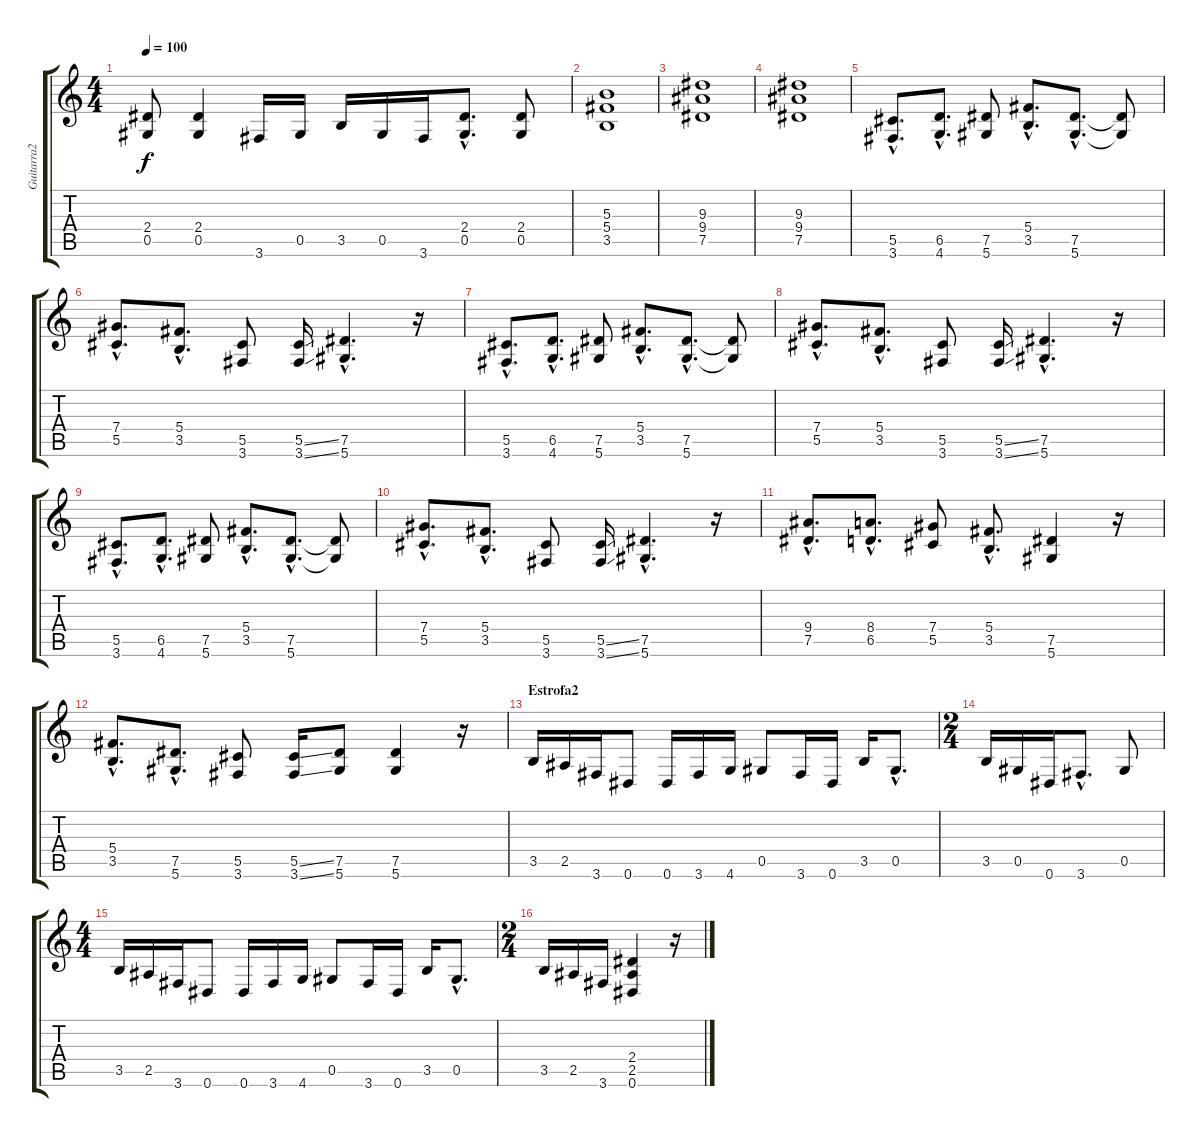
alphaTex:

\track ("Guitarra2" "Guitarra2") {instrument distortionguitar}
\staff {score tabs}
\tuning (Eb4 Bb3 Gb3 Db3 Ab2 Eb2) {hide}
\ts (4 4)
\tempo 100
\clef g2
\ks c
(2.4{t} 0.5{t}).8{dy f} (2.4 0.5).4 3.6.16 0.5.16 3.5.16 0.5.16 3.6.16 (2.4{hac} 0.5{hac}).8{d} (2.4 0.5).8 |
(5.3 5.4 3.5).1 |
(9.3 9.4 7.5).1 |
(9.3 9.4 7.5).1 |
(5.5{hac} 3.6{hac}).8{d} (6.5{hac} 4.6{hac}).8{d} (7.5 5.6).8 (5.4{hac} 3.5{hac}).8{d} (7.5{hac} 5.6{hac}).8{d} (7.5{t} 5.6{t}).8 |
(7.4{hac} 5.5{hac}).8{d} (5.4{hac} 3.5{hac}).8{d} (5.5 3.6).8 (5.5{ss} 3.6{ss}).16 (7.5{hac} 5.6{hac}).4{d} r.16 |
(5.5{hac} 3.6{hac}).8{d} (6.5{hac} 4.6{hac}).8{d} (7.5 5.6).8 (5.4{hac} 3.5{hac}).8{d} (7.5{hac} 5.6{hac}).8{d} (7.5{t} 5.6{t}).8 |
(7.4{hac} 5.5{hac}).8{d} (5.4{hac} 3.5{hac}).8{d} (5.5 3.6).8 (5.5{ss} 3.6{ss}).16 (7.5{hac} 5.6{hac}).4{d} r.16 |
(5.5{hac} 3.6{hac}).8{d} (6.5{hac} 4.6{hac}).8{d} (7.5 5.6).8 (5.4{hac} 3.5{hac}).8{d} (7.5{hac} 5.6{hac}).8{d} (7.5{t} 5.6{t}).8 |
(7.4{hac} 5.5{hac}).8{d} (5.4{hac} 3.5{hac}).8{d} (5.5 3.6).8 (5.5{ss} 3.6{ss}).16 (7.5{hac} 5.6{hac}).4{d} r.16 |
(9.4{hac} 7.5{hac}).8{d} (8.4{hac} 6.5{hac}).8{d} (7.4 5.5).8 (5.4{hac} 3.5{hac}).8{d} (7.5 5.6).4 r.16 |
(5.4{hac} 3.5{hac}).8{d} (7.5{hac} 5.6{hac}).8{d} (5.5 3.6).8 (5.5{ss} 3.6{ss}).16 (7.5 5.6).8 (7.5 5.6).4 r.16 |
\section ("" "Estrofa2")
3.5.16 2.5.16 3.6.16 0.6.8 0.6.16 3.6.16 4.6.16 0.5.8 3.6.16 0.6.16 3.5.16 0.5{hac}.8{d} |
\ts (2 4)
3.5.16 0.5.16 0.6.16 3.6{hac}.8{d} 0.5.8 |
\ts (4 4)
3.5.16 2.5.16 3.6.16 0.6.8 0.6.16 3.6.16 4.6.16 0.5.8 3.6.16 0.6.16 3.5.16 0.5{hac}.8{d} |
\ts (2 4)
3.5.16 2.5.16 3.6.16 (2.4 2.5 0.6).4 r.16
